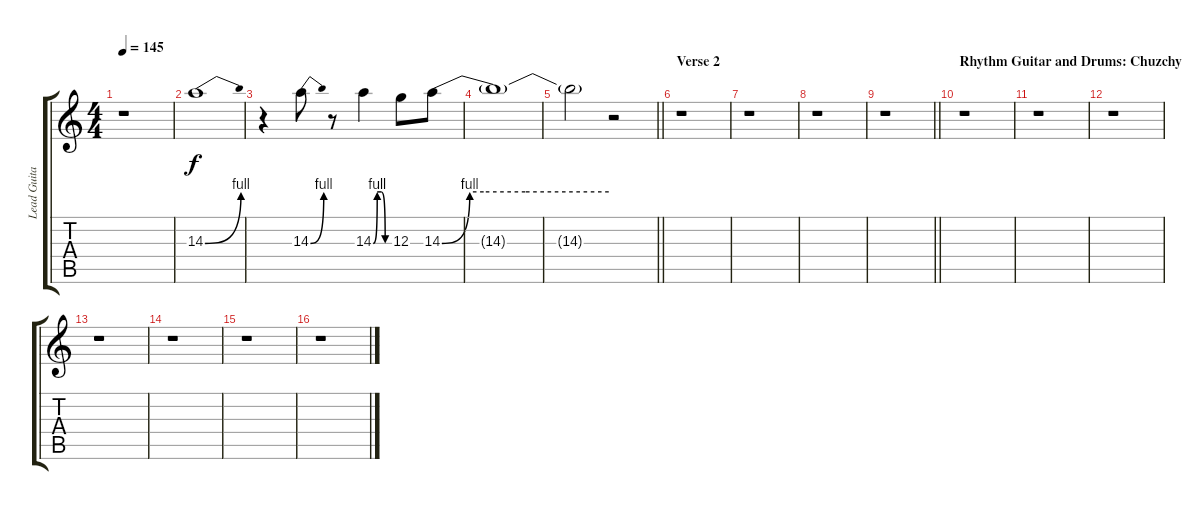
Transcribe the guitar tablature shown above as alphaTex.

\track ("Lead Guitar 2" "Lead Guita") {instrument overdrivenguitar}
\staff {score tabs}
\tuning (E4 B3 G3 D3 A2 E2) {hide}
\ts (4 4)
\tempo 145
\clef g2
\ks c
r.1{dy f} |
14.3{be (bend 0 0 60 4)}.1 |
r.4 14.3{be (bend 0 0 60 4)}.8 r.8 14.3{be (custom 0 0 15 4 30 4 45 0 60 0)}.4 12.3.8 14.3{be (custom 0 0 10 4 15 4 30 4 60 4)}.8 |
14.3{t}.1 |
\barLineRight lightlight
14.3{t}.2 r.2 |
\section ("" "Verse 2")
r.1 |
r.1 |
r.1 |
\barLineRight lightlight
r.1 |
\section ("" "Rhythm Guitar and Drums: Chuzchy")
r.1 |
r.1 |
r.1 |
r.1 |
r.1 |
r.1 |
r.1
